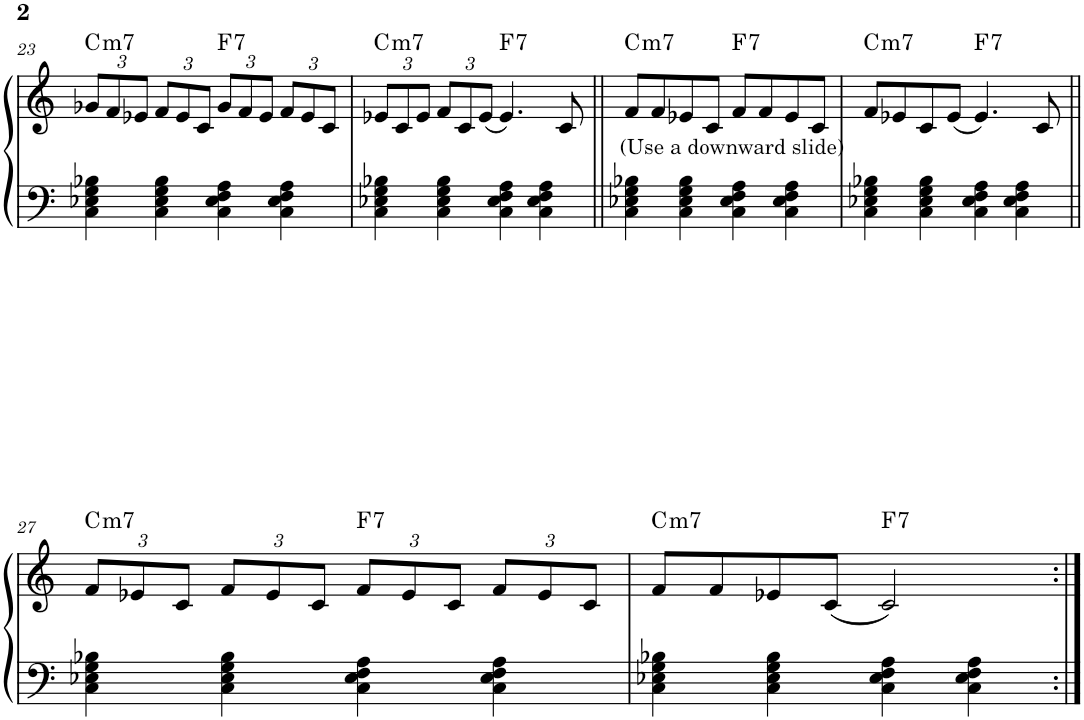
**kern	**kern	**harte
*part1	*part1	*part1
*staff2	*staff1	*
*I"Piano	*	*
*I'Pno.	*	*
!!LO:PB:g=z
*clefF4	*clefG2	*
*k[]	*k[]	*
*M4/4	*M4/4	*
*	*Xbrackettup	*
=23	=23	=23
!	!	!LO:H:kt=m7
4C\ 4E-X\ 4G\ 4B-X\	12g-X/L	C:min7
.	12f/	.
.	12e-X/J	.
4C\ 4E-\ 4G\ 4B-\	12f/L	.
.	12e-/	.
.	12c/J	.
!	!	!LO:H:kt=7
4C\ 4E-\ 4F\ 4A\	12g-/L	F:7
.	12f/	.
.	12e-/J	.
4C\ 4E-\ 4F\ 4A\	12f/L	.
.	12e-/	.
.	12c/J	.
=24	=24	=24
!	!	!LO:H:kt=m7
4C\ 4E-X\ 4G\ 4B-X\	12e-X/L	C:min7
.	12c/	.
.	12e-/J	.
4C\ 4E-\ 4G\ 4B-\	12f/L	.
.	12c/	.
.	(12e-/J	.
!	!	!LO:H:kt=7
4C\ 4E-\ 4F\ 4A\	4.e-/)	F:7
4C\ 4E-\ 4F\ 4A\	.	.
.	8c/	.
=25||	=25||	=25||
!LO:TX:a:t=(Use a downward slide)	!	!LO:H:kt=m7
4C\ 4E-X\ 4G\ 4B-X\	8f/L	C:min7
.	8f/	.
4C\ 4E-\ 4G\ 4B-\	8e-X/	.
.	8c/J	.
!	!	!LO:H:kt=7
4C\ 4E-\ 4F\ 4A\	8f/L	F:7
.	8f/	.
4C\ 4E-\ 4F\ 4A\	8e-/	.
.	8c/J	.
=26	=26	=26
!	!	!LO:H:kt=m7
4C\ 4E-X\ 4G\ 4B-X\	8f/L	C:min7
.	8e-X/	.
4C\ 4E-\ 4G\ 4B-\	8c/	.
.	(8e-/J	.
!	!	!LO:H:kt=7
4C\ 4E-\ 4F\ 4A\	4.e-/)	F:7
4C\ 4E-\ 4F\ 4A\	.	.
.	8c/	.
!!LO:LB:g=z
=27||	=27||	=27||
!	!	!LO:H:kt=m7
4C\ 4E-X\ 4G\ 4B-X\	12f/L	C:min7
.	12e-X/	.
.	12c/J	.
4C\ 4E-\ 4G\ 4B-\	12f/L	.
.	12e-/	.
.	12c/J	.
!	!	!LO:H:kt=7
4C\ 4E-\ 4F\ 4A\	12f/L	F:7
.	12e-/	.
.	12c/J	.
4C\ 4E-\ 4F\ 4A\	12f/L	.
.	12e-/	.
.	12c/J	.
=28	=28	=28
!	!	!LO:H:kt=m7
4C\ 4E-X\ 4G\ 4B-X\	8f/L	C:min7
.	8f/	.
4C\ 4E-\ 4G\ 4B-\	8e-X/	.
.	(8c/J	.
!	!	!LO:H:kt=7
4C\ 4E-\ 4F\ 4A\	2c/)	F:7
4C\ 4E-\ 4F\ 4A\	.	.
=:|!	=:|!	=:|!
*-	*-	*-
